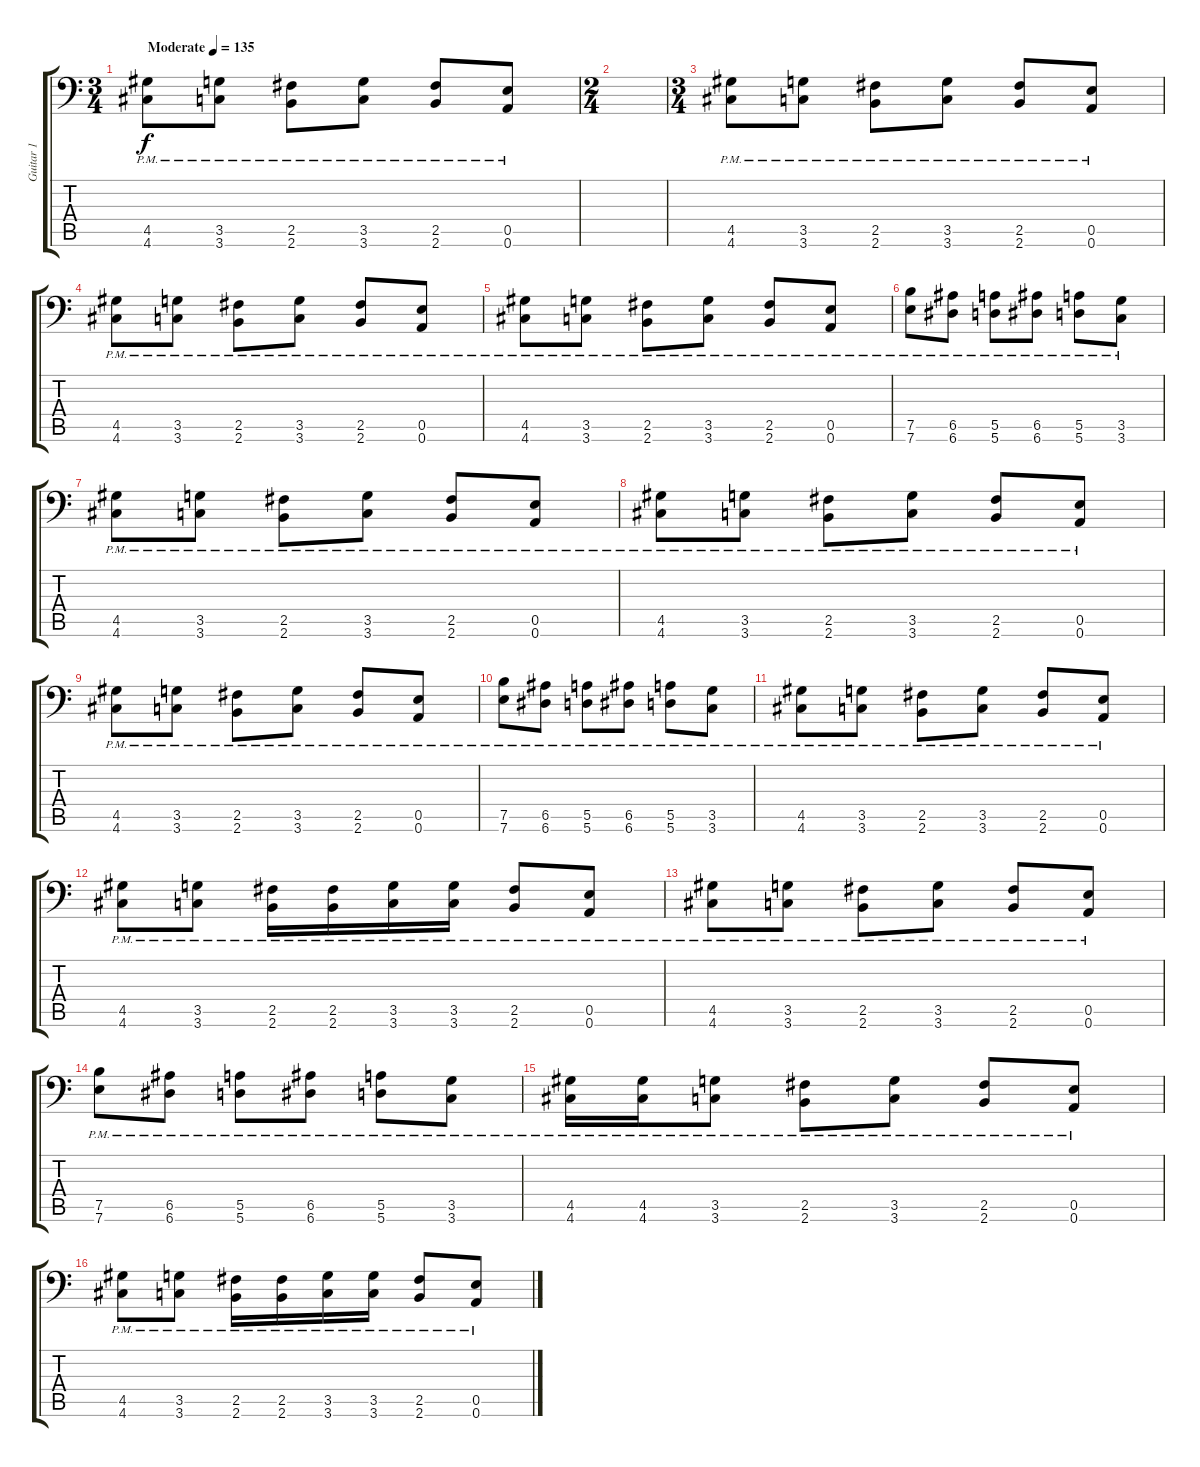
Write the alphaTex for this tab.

\track ("Guitar 1" "Guitar 1") {instrument distortionguitar}
\staff {score tabs}
\tuning (B3 Gb3 D3 A2 E2 A1) {hide}
\ts (3 4)
\tempo (135 "Moderate")
\clef f4
\ks c
(4.5{pm} 4.6{pm}).8{dy f instrument distortionguitar} (3.5{pm} 3.6{pm}).8 (2.5{pm} 2.6{pm}).8 (3.5{pm} 3.6{pm}).8 (2.5{pm} 2.6{pm}).8 (0.5{pm} 0.6{pm}).8 |
\ts (2 4)
|
\ts (3 4)
(4.5{pm} 4.6{pm}).8 (3.5{pm} 3.6{pm}).8 (2.5{pm} 2.6{pm}).8 (3.5{pm} 3.6{pm}).8 (2.5{pm} 2.6{pm}).8 (0.5{pm} 0.6{pm}).8 |
(4.5{pm} 4.6{pm}).8 (3.5{pm} 3.6{pm}).8 (2.5{pm} 2.6{pm}).8 (3.5{pm} 3.6{pm}).8 (2.5{pm} 2.6{pm}).8 (0.5{pm} 0.6{pm}).8 |
(4.5{pm} 4.6{pm}).8 (3.5{pm} 3.6{pm}).8 (2.5{pm} 2.6{pm}).8 (3.5{pm} 3.6{pm}).8 (2.5{pm} 2.6{pm}).8 (0.5{pm} 0.6{pm}).8 |
(7.5{pm} 7.6{pm}).8 (6.5{pm} 6.6{pm}).8 (5.5{pm} 5.6{pm}).8 (6.5{pm} 6.6{pm}).8 (5.5{pm} 5.6{pm}).8 (3.5{pm} 3.6{pm}).8 |
(4.5{pm} 4.6{pm}).8 (3.5{pm} 3.6{pm}).8 (2.5{pm} 2.6{pm}).8 (3.5{pm} 3.6{pm}).8 (2.5{pm} 2.6{pm}).8 (0.5{pm} 0.6{pm}).8 |
(4.5{pm} 4.6{pm}).8 (3.5{pm} 3.6{pm}).8 (2.5{pm} 2.6{pm}).8 (3.5{pm} 3.6{pm}).8 (2.5{pm} 2.6{pm}).8 (0.5{pm} 0.6{pm}).8 |
(4.5{pm} 4.6{pm}).8 (3.5{pm} 3.6{pm}).8 (2.5{pm} 2.6{pm}).8 (3.5{pm} 3.6{pm}).8 (2.5{pm} 2.6{pm}).8 (0.5{pm} 0.6{pm}).8 |
(7.5{pm} 7.6{pm}).8 (6.5{pm} 6.6{pm}).8 (5.5{pm} 5.6{pm}).8 (6.5{pm} 6.6{pm}).8 (5.5{pm} 5.6{pm}).8 (3.5{pm} 3.6{pm}).8 |
(4.5{pm} 4.6{pm}).8 (3.5{pm} 3.6{pm}).8 (2.5{pm} 2.6{pm}).8 (3.5{pm} 3.6{pm}).8 (2.5{pm} 2.6{pm}).8 (0.5{pm} 0.6{pm}).8 |
(4.5{pm} 4.6{pm}).8 (3.5{pm} 3.6{pm}).8 (2.5{pm} 2.6{pm}).16 (2.5{pm} 2.6{pm}).16 (3.5{pm} 3.6{pm}).16 (3.5{pm} 3.6{pm}).16 (2.5{pm} 2.6{pm}).8 (0.5{pm} 0.6{pm}).8 |
(4.5{pm} 4.6{pm}).8 (3.5{pm} 3.6{pm}).8 (2.5{pm} 2.6{pm}).8 (3.5{pm} 3.6{pm}).8 (2.5{pm} 2.6{pm}).8 (0.5{pm} 0.6{pm}).8 |
(7.5{pm} 7.6{pm}).8 (6.5{pm} 6.6{pm}).8 (5.5{pm} 5.6{pm}).8 (6.5{pm} 6.6{pm}).8 (5.5{pm} 5.6{pm}).8 (3.5{pm} 3.6{pm}).8 |
(4.5{pm} 4.6{pm}).16 (4.5{pm} 4.6{pm}).16 (3.5{pm} 3.6{pm}).8 (2.5{pm} 2.6{pm}).8 (3.5{pm} 3.6{pm}).8 (2.5{pm} 2.6{pm}).8 (0.5{pm} 0.6{pm}).8 |
(4.5{pm} 4.6{pm}).8 (3.5{pm} 3.6{pm}).8 (2.5{pm} 2.6{pm}).16 (2.5{pm} 2.6{pm}).16 (3.5{pm} 3.6{pm}).16 (3.5{pm} 3.6{pm}).16 (2.5{pm} 2.6{pm}).8 (0.5{pm} 0.6{pm}).8
